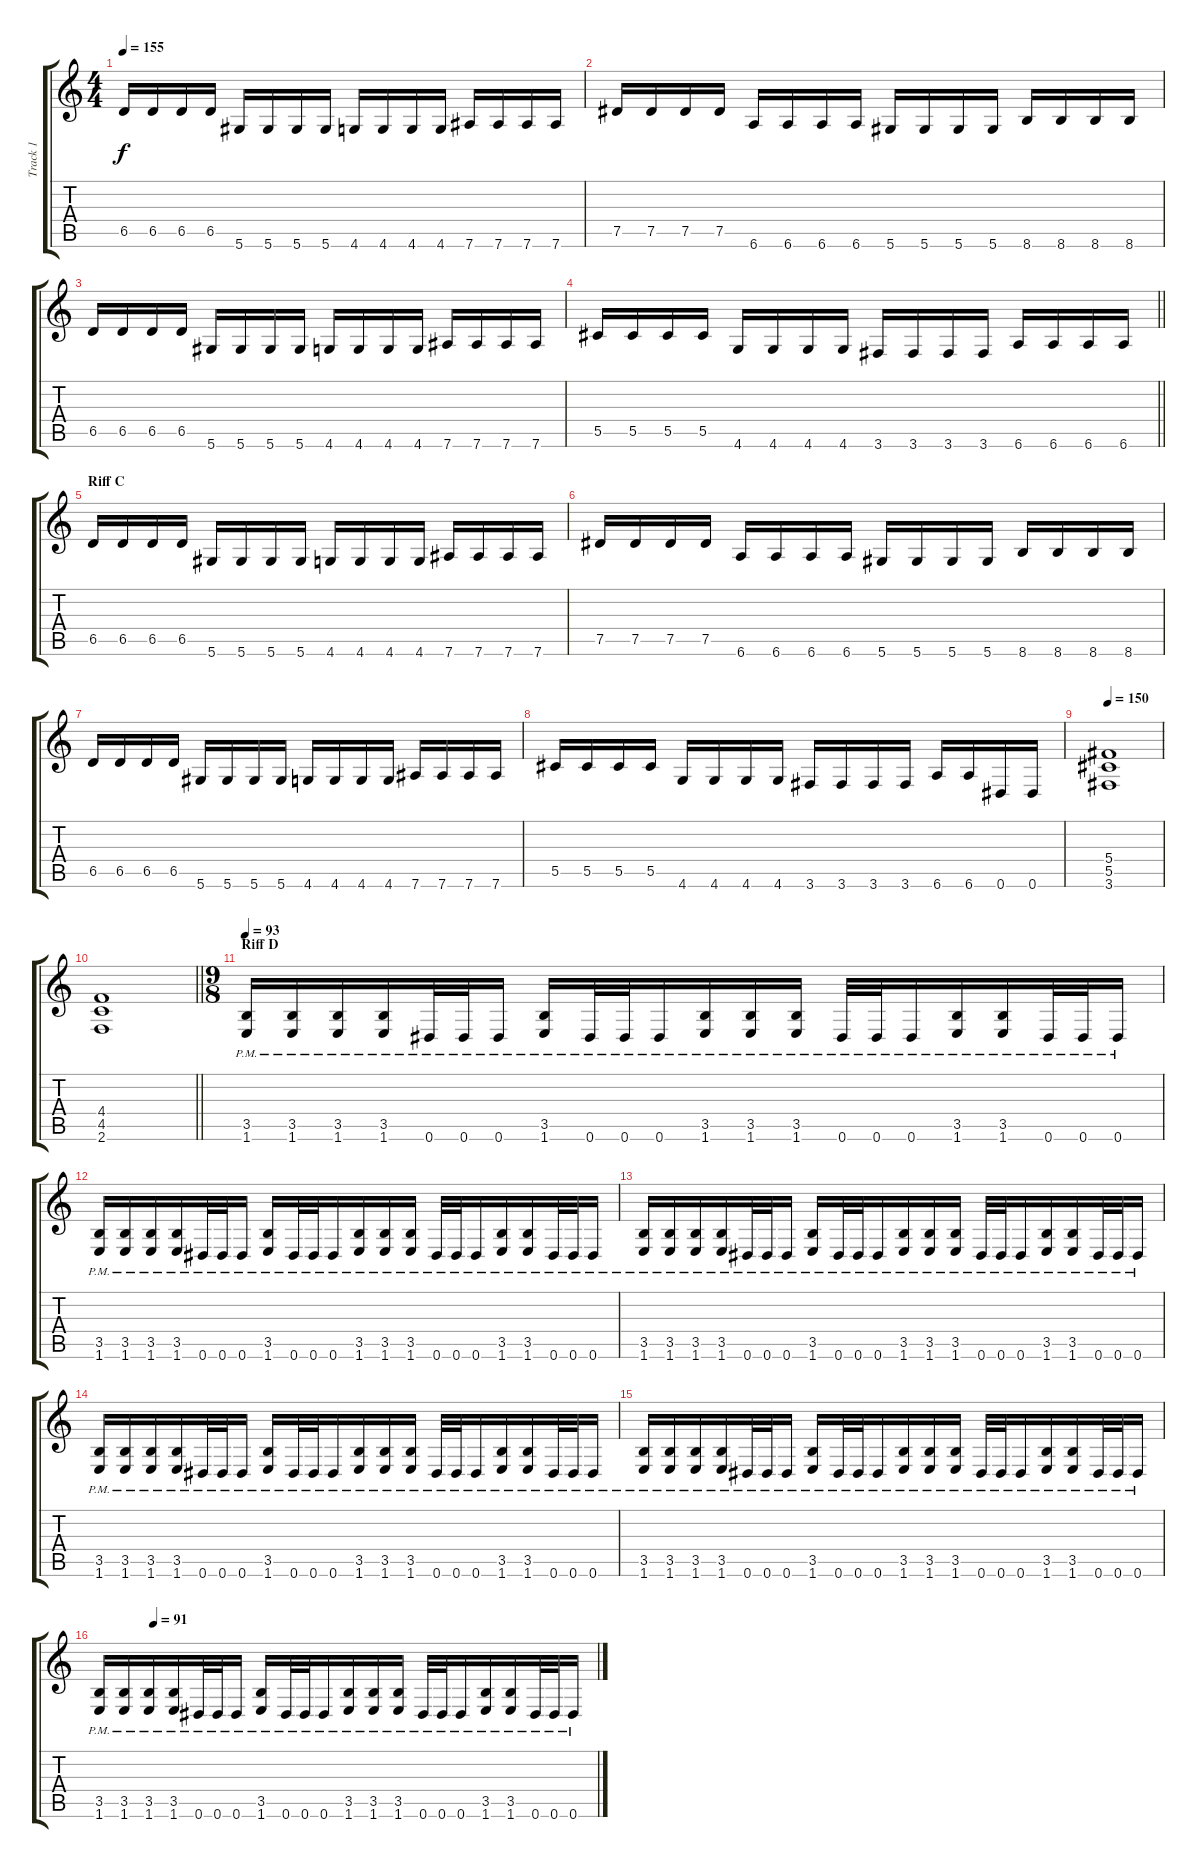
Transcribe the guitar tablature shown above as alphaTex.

\track ("Track 1" "Track 1") {instrument distortionguitar}
\staff {score tabs}
\tuning (Eb4 Bb3 Gb3 Db3 Ab2 Eb2) {hide}
\ts (4 4)
\tempo 155
\clef g2
\ks c
6.5.16{dy f} 6.5.16 6.5.16 6.5.16 5.6.16 5.6.16 5.6.16 5.6.16 4.6.16 4.6.16 4.6.16 4.6.16 7.6.16 7.6.16 7.6.16 7.6.16 |
7.5.16 7.5.16 7.5.16 7.5.16 6.6.16 6.6.16 6.6.16 6.6.16 5.6.16 5.6.16 5.6.16 5.6.16 8.6.16 8.6.16 8.6.16 8.6.16 |
6.5.16 6.5.16 6.5.16 6.5.16 5.6.16 5.6.16 5.6.16 5.6.16 4.6.16 4.6.16 4.6.16 4.6.16 7.6.16 7.6.16 7.6.16 7.6.16 |
\barLineRight lightlight
5.5.16 5.5.16 5.5.16 5.5.16 4.6.16 4.6.16 4.6.16 4.6.16 3.6.16 3.6.16 3.6.16 3.6.16 6.6.16 6.6.16 6.6.16 6.6.16 |
\section ("" "Riff C")
6.5.16 6.5.16 6.5.16 6.5.16 5.6.16 5.6.16 5.6.16 5.6.16 4.6.16 4.6.16 4.6.16 4.6.16 7.6.16 7.6.16 7.6.16 7.6.16 |
7.5.16 7.5.16 7.5.16 7.5.16 6.6.16 6.6.16 6.6.16 6.6.16 5.6.16 5.6.16 5.6.16 5.6.16 8.6.16 8.6.16 8.6.16 8.6.16 |
6.5.16 6.5.16 6.5.16 6.5.16 5.6.16 5.6.16 5.6.16 5.6.16 4.6.16 4.6.16 4.6.16 4.6.16 7.6.16 7.6.16 7.6.16 7.6.16 |
5.5.16 5.5.16 5.5.16 5.5.16 4.6.16 4.6.16 4.6.16 4.6.16 3.6.16 3.6.16 3.6.16 3.6.16 6.6.16 6.6.16 0.6.16 0.6.16 |
\tempo 150
(5.4 5.5 3.6).1 |
\barLineRight lightlight
(4.4 4.5 2.6).1 |
\ts (9 8)
\section ("" "Riff D")
\tempo 93
(3.5{pm} 1.6{pm}).16 (3.5{pm} 1.6{pm}).16 (3.5{pm} 1.6{pm}).16 (3.5{pm} 1.6{pm}).16 0.6{pm}.32 0.6{pm}.32 0.6{pm}.16 (3.5{pm} 1.6{pm}).16 0.6{pm}.32 0.6{pm}.32 0.6{pm}.16 (3.5{pm} 1.6{pm}).16 (3.5{pm} 1.6{pm}).16 (3.5{pm} 1.6{pm}).16 0.6{pm}.32 0.6{pm}.32 0.6{pm}.16 (3.5{pm} 1.6{pm}).16 (3.5{pm} 1.6{pm}).16 0.6{pm}.32 0.6{pm}.32 0.6{pm}.16 |
(3.5{pm} 1.6{pm}).16 (3.5{pm} 1.6{pm}).16 (3.5{pm} 1.6{pm}).16 (3.5{pm} 1.6{pm}).16 0.6{pm}.32 0.6{pm}.32 0.6{pm}.16 (3.5{pm} 1.6{pm}).16 0.6{pm}.32 0.6{pm}.32 0.6{pm}.16 (3.5{pm} 1.6{pm}).16 (3.5{pm} 1.6{pm}).16 (3.5{pm} 1.6{pm}).16 0.6{pm}.32 0.6{pm}.32 0.6{pm}.16 (3.5{pm} 1.6{pm}).16 (3.5{pm} 1.6{pm}).16 0.6{pm}.32 0.6{pm}.32 0.6{pm}.16 |
(3.5{pm} 1.6{pm}).16 (3.5{pm} 1.6{pm}).16 (3.5{pm} 1.6{pm}).16 (3.5{pm} 1.6{pm}).16 0.6{pm}.32 0.6{pm}.32 0.6{pm}.16 (3.5{pm} 1.6{pm}).16 0.6{pm}.32 0.6{pm}.32 0.6{pm}.16 (3.5{pm} 1.6{pm}).16 (3.5{pm} 1.6{pm}).16 (3.5{pm} 1.6{pm}).16 0.6{pm}.32 0.6{pm}.32 0.6{pm}.16 (3.5{pm} 1.6{pm}).16 (3.5{pm} 1.6{pm}).16 0.6{pm}.32 0.6{pm}.32 0.6{pm}.16 |
(3.5{pm} 1.6{pm}).16 (3.5{pm} 1.6{pm}).16 (3.5{pm} 1.6{pm}).16 (3.5{pm} 1.6{pm}).16 0.6{pm}.32 0.6{pm}.32 0.6{pm}.16 (3.5{pm} 1.6{pm}).16 0.6{pm}.32 0.6{pm}.32 0.6{pm}.16 (3.5{pm} 1.6{pm}).16 (3.5{pm} 1.6{pm}).16 (3.5{pm} 1.6{pm}).16 0.6{pm}.32 0.6{pm}.32 0.6{pm}.16 (3.5{pm} 1.6{pm}).16 (3.5{pm} 1.6{pm}).16 0.6{pm}.32 0.6{pm}.32 0.6{pm}.16 |
(3.5{pm} 1.6{pm}).16 (3.5{pm} 1.6{pm}).16 (3.5{pm} 1.6{pm}).16 (3.5{pm} 1.6{pm}).16 0.6{pm}.32 0.6{pm}.32 0.6{pm}.16 (3.5{pm} 1.6{pm}).16 0.6{pm}.32 0.6{pm}.32 0.6{pm}.16 (3.5{pm} 1.6{pm}).16 (3.5{pm} 1.6{pm}).16 (3.5{pm} 1.6{pm}).16 0.6{pm}.32 0.6{pm}.32 0.6{pm}.16 (3.5{pm} 1.6{pm}).16 (3.5{pm} 1.6{pm}).16 0.6{pm}.32 0.6{pm}.32 0.6{pm}.16 |
\tempo (91 0.1111111111111111)
(3.5{pm} 1.6{pm}).16 (3.5{pm} 1.6{pm}).16 (3.5{pm} 1.6{pm}).16 (3.5{pm} 1.6{pm}).16 0.6{pm}.32 0.6{pm}.32 0.6{pm}.16 (3.5{pm} 1.6{pm}).16 0.6{pm}.32 0.6{pm}.32 0.6{pm}.16 (3.5{pm} 1.6{pm}).16 (3.5{pm} 1.6{pm}).16 (3.5{pm} 1.6{pm}).16 0.6{pm}.32 0.6{pm}.32 0.6{pm}.16 (3.5{pm} 1.6{pm}).16 (3.5{pm} 1.6{pm}).16 0.6{pm}.32 0.6{pm}.32 0.6{pm}.16
